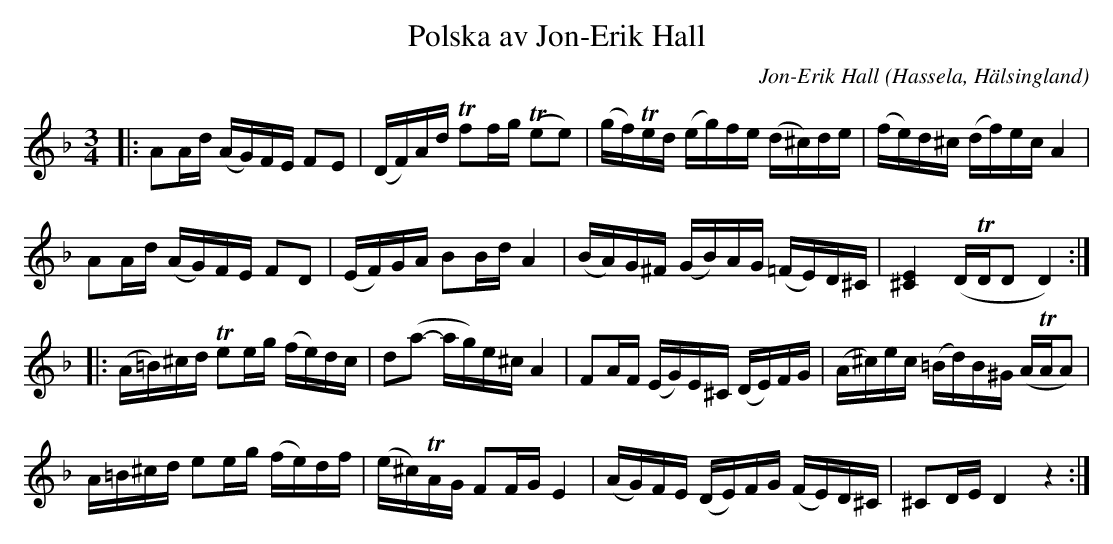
X:1
T:Polska av Jon-Erik Hall
O:Hassela, Hälsingland
C:Jon-Erik Hall
M:3/4
L:1/16
K:Dm
|:A2Ad (AG)FE F2E2|(DF)Ad Tf2fg (Te2e2)|(gf)Ted (eg)fe (d^c)de|(fe)d^c (df)ec A4|
A2Ad (AG)FE F2D2|(EF)GA B2Bd A4|(BA)G^F (GB)AG (=FE)D^C|[E^C]4 (DTDD2D4):|
|:(A=B)^cd Te2eg (fe)dc|d2(a2- ag)e^c A4|F2AF (EG)E^C (DE)FG|(A^c)ec (=Bd)B^G (ATAA2)|
A=B^cd e2eg (fe)df|(e^c)TAG F2FG E4|(AG)FE (DE)FG (FE)D^C|^C2DE D4 z4:|
